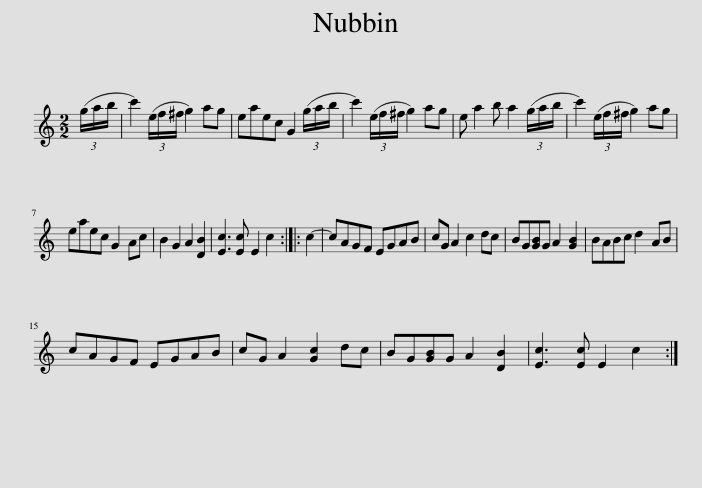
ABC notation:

X:1
L:1/8
M:2/2
I:linebreak $
K:C
V:1 treble
V:1
 (3(g/a/b/ | c'2) (3(e/f/^f/ g2) ag | eaec G2 (3(g/a/b/ | c'2) (3(e/f/^f/ g2) ag | e a2 b a2 (3(g/a/b/ | %5
 c'2) (3(e/f/^f/ g2) ag |$ eaec G2 Ac | B2 G2 A2 [DB]2 | [Ec]3 [Ec] E2 c2 :: c2- | %10
 cAGF EGAB | cG A2 c2 dc | BG[GB]G A2 [GB]2 | BABc d2 AB |$ cAGF EGAB | %15
 cG A2 [Gc]2 dc | BG[GB]G A2 [DB]2 | [Ec]3 [Ec] E2 c2 :| %18
